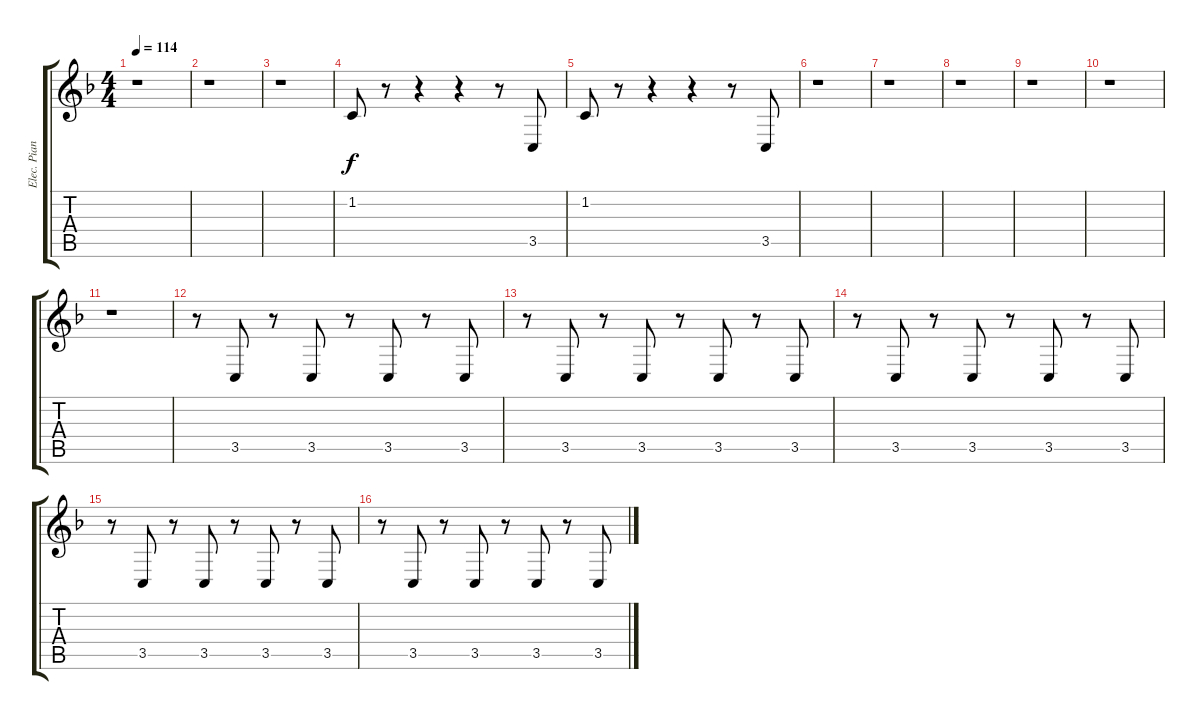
\track ("Elec. Piano" "Elec. Pian") {instrument electricgrandpiano}
\staff {score tabs}
\tuning (E4 B3 G3 D3 A2 E2) {hide}
\ts (4 4)
\tempo 114
\clef g2
\ks f
r.1{dy f} |
r.1 |
r.1 |
1.2.8 r.8 r.4 r.4 r.8 3.5.8 |
1.2.8 r.8 r.4 r.4 r.8 3.5.8 |
r.1 |
r.1 |
r.1 |
r.1 |
r.1 |
r.1 |
r.8 3.5.8 r.8 3.5.8 r.8 3.5.8 r.8 3.5.8 |
r.8 3.5.8 r.8 3.5.8 r.8 3.5.8 r.8 3.5.8 |
r.8 3.5.8 r.8 3.5.8 r.8 3.5.8 r.8 3.5.8 |
r.8 3.5.8 r.8 3.5.8 r.8 3.5.8 r.8 3.5.8 |
r.8 3.5.8 r.8 3.5.8 r.8 3.5.8 r.8 3.5.8
